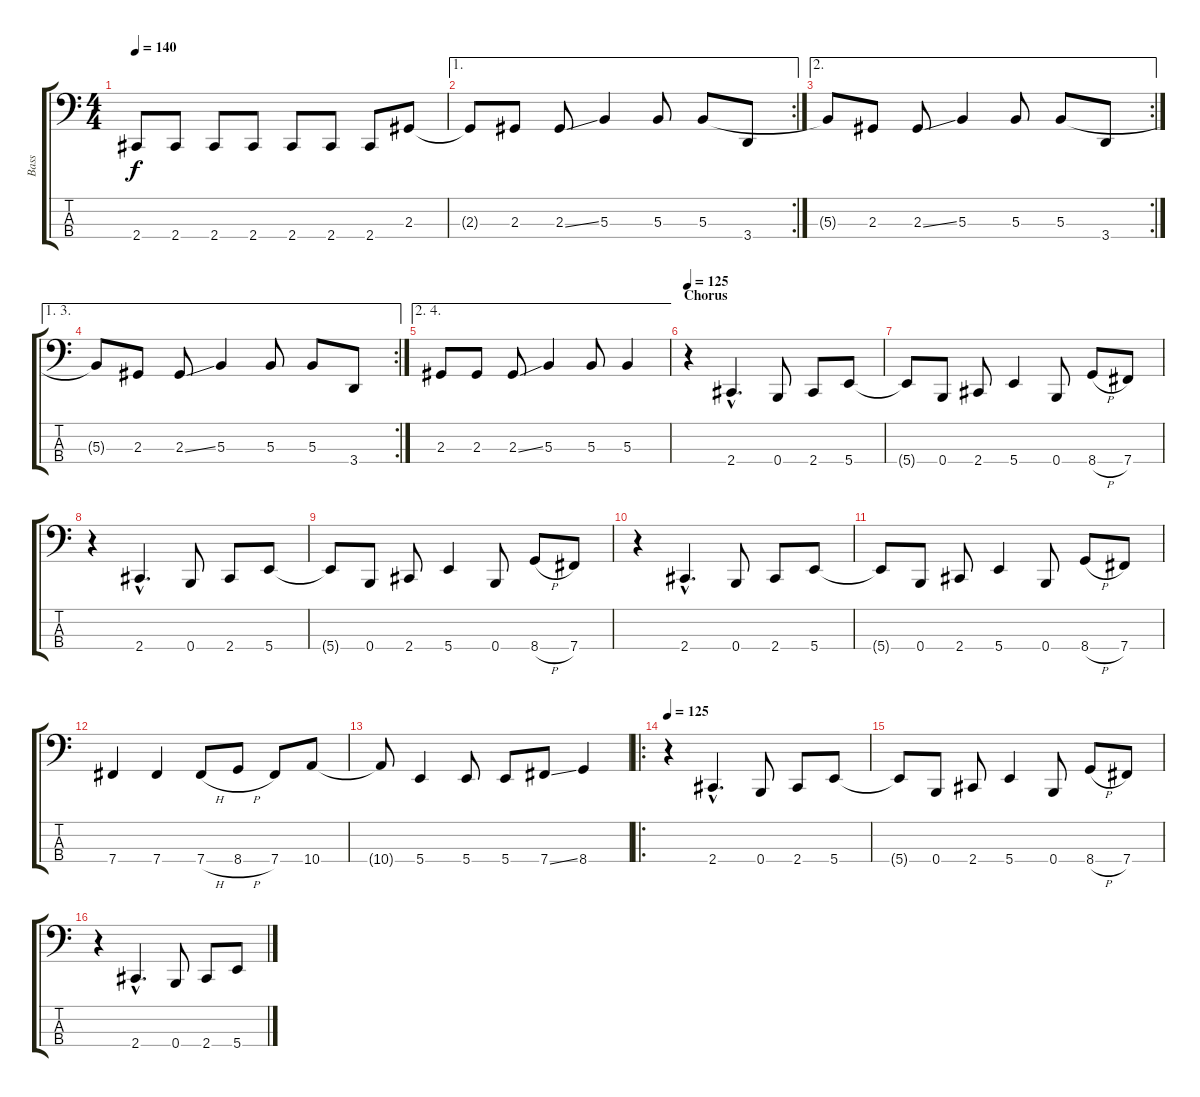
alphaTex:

\track ("Bass" "Bass") {instrument electricbasspick}
\staff {score tabs}
\tuning (E2 B1 Gb1 B0) {hide}
\ts (4 4)
\tempo 140
\clef f4
\ks c
2.4{t}.8{dy f} 2.4.8 2.4.8 2.4.8 2.4.8 2.4.8 2.4.8 2.3.8 |
\ae 1
\rc 2
2.3{t}.8 2.3.8 2.3{ss}.8 5.3.4 5.3.8 5.3.8 3.4.8 |
\ae 2
\rc 2
5.3{t}.8 2.3.8 2.3{ss}.8 5.3.4 5.3.8 5.3.8 3.4.8 |
\ae (1 3)
\rc 2
5.3{t}.8 2.3.8 2.3{ss}.8 5.3.4 5.3.8 5.3.8 3.4.8 |
\ae (2 4)
2.3.8 2.3.8 2.3{ss}.8 5.3.4 5.3.8 5.3.4 |
\section ("" "Chorus")
\tempo 125
r.4 2.4{hac}.4{d} 0.4.8 2.4.8 5.4.8 |
5.4{t}.8 0.4.8 2.4.8 5.4.4 0.4.8 8.4{h}.8 7.4.8 |
r.4 2.4{hac}.4{d} 0.4.8 2.4.8 5.4.8 |
5.4{t}.8 0.4.8 2.4.8 5.4.4 0.4.8 8.4{h}.8 7.4.8 |
r.4 2.4{hac}.4{d} 0.4.8 2.4.8 5.4.8 |
5.4{t}.8 0.4.8 2.4.8 5.4.4 0.4.8 8.4{h}.8 7.4.8 |
7.4.4 7.4.4 7.4{h}.8 8.4{h}.8 7.4.8 10.4.8 |
10.4{t}.8 5.4.4 5.4.8 5.4.8 7.4{ss}.8 8.4.4 |
\ro
\tempo 125
r.4 2.4{hac}.4{d} 0.4.8 2.4.8 5.4.8 |
5.4{t}.8 0.4.8 2.4.8 5.4.4 0.4.8 8.4{h}.8 7.4.8 |
r.4 2.4{hac}.4{d} 0.4.8 2.4.8 5.4.8
